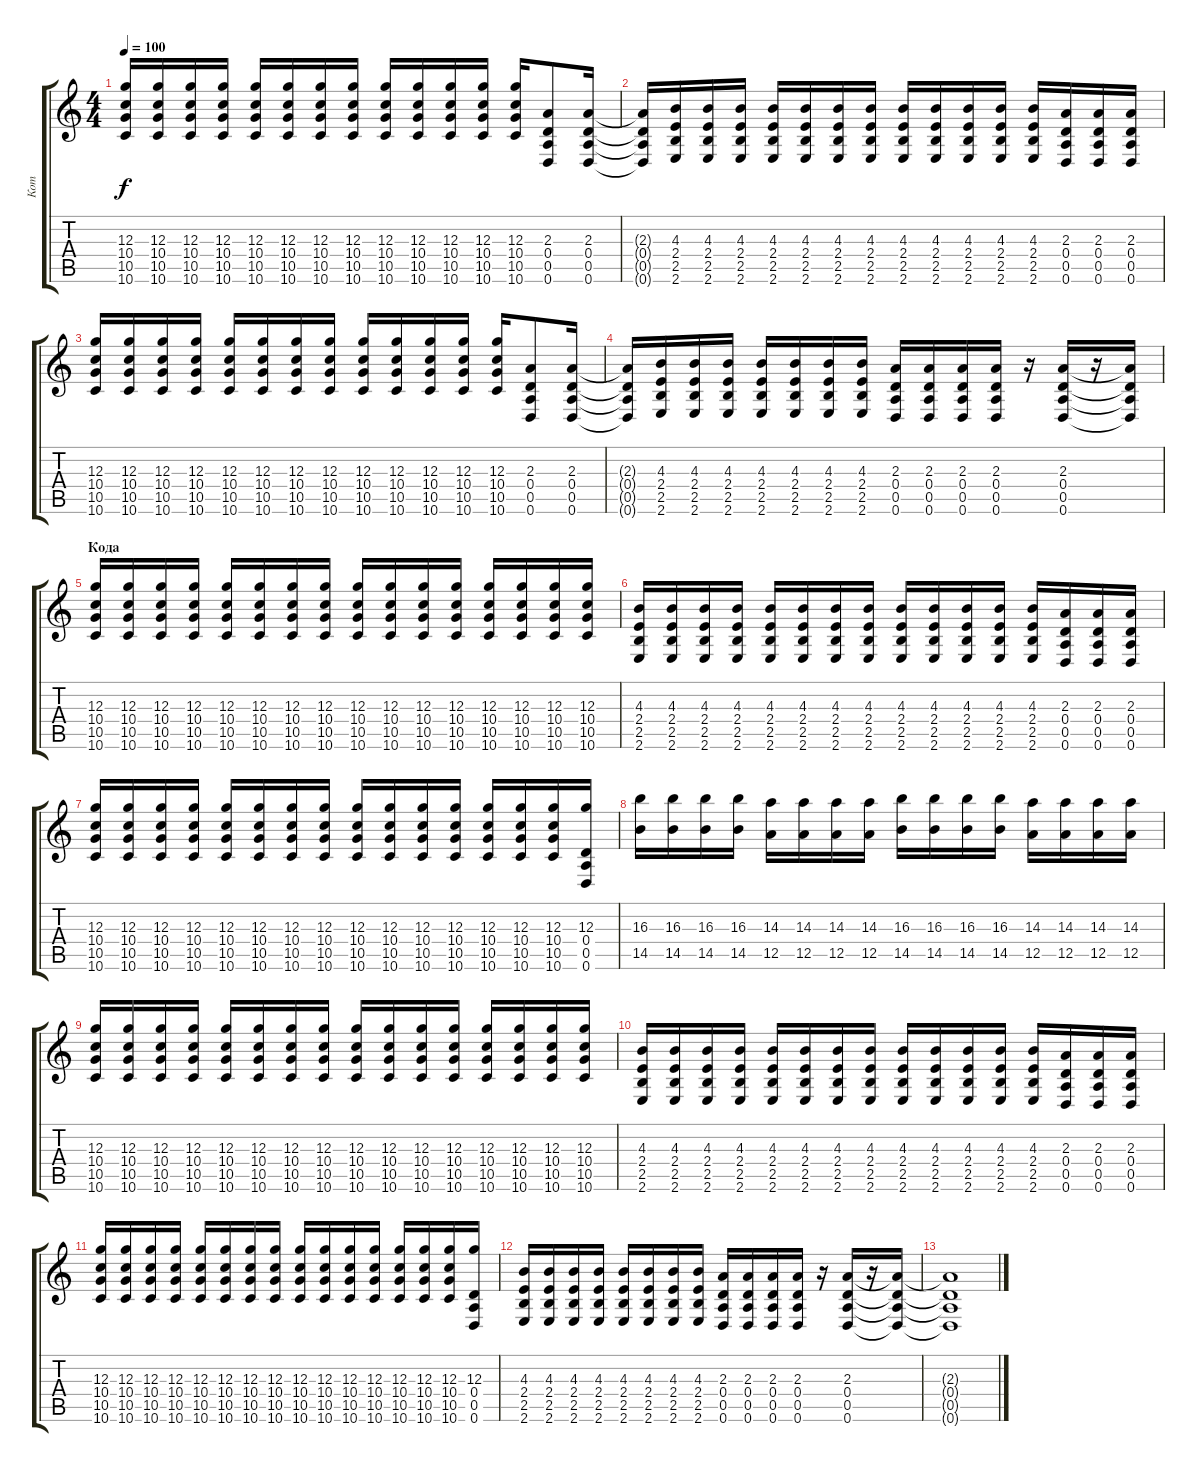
\track ("Кот" "Кот") {instrument overdrivenguitar}
\staff {score tabs}
\tuning (E4 B3 G3 D3 A2 D2) {hide}
\ts (4 4)
\tempo 100
\clef g2
\ks c
(12.3 10.4 10.5 10.6).16{dy f instrument overdrivenguitar} (12.3 10.4 10.5 10.6).16 (12.3 10.4 10.5 10.6).16 (12.3 10.4 10.5 10.6).16 (12.3 10.4 10.5 10.6).16 (12.3 10.4 10.5 10.6).16 (12.3 10.4 10.5 10.6).16 (12.3 10.4 10.5 10.6).16 (12.3 10.4 10.5 10.6).16 (12.3 10.4 10.5 10.6).16 (12.3 10.4 10.5 10.6).16 (12.3 10.4 10.5 10.6).16 (12.3 10.4 10.5 10.6).16 (2.3 0.4 0.5 0.6).8 (2.3 0.4 0.5 0.6).16 |
(2.3{t} 0.4{t} 0.5{t} 0.6{t}).16 (4.3 2.4 2.5 2.6).16 (4.3 2.4 2.5 2.6).16 (4.3 2.4 2.5 2.6).16 (4.3 2.4 2.5 2.6).16 (4.3 2.4 2.5 2.6).16 (4.3 2.4 2.5 2.6).16 (4.3 2.4 2.5 2.6).16 (4.3 2.4 2.5 2.6).16 (4.3 2.4 2.5 2.6).16 (4.3 2.4 2.5 2.6).16 (4.3 2.4 2.5 2.6).16 (4.3 2.4 2.5 2.6).16 (2.3 0.4 0.5 0.6).16 (2.3 0.4 0.5 0.6).16 (2.3 0.4 0.5 0.6).16 |
(12.3 10.4 10.5 10.6).16 (12.3 10.4 10.5 10.6).16 (12.3 10.4 10.5 10.6).16 (12.3 10.4 10.5 10.6).16 (12.3 10.4 10.5 10.6).16 (12.3 10.4 10.5 10.6).16 (12.3 10.4 10.5 10.6).16 (12.3 10.4 10.5 10.6).16 (12.3 10.4 10.5 10.6).16 (12.3 10.4 10.5 10.6).16 (12.3 10.4 10.5 10.6).16 (12.3 10.4 10.5 10.6).16 (12.3 10.4 10.5 10.6).16 (2.3 0.4 0.5 0.6).8 (2.3 0.4 0.5 0.6).16 |
(2.3{t} 0.4{t} 0.5{t} 0.6{t}).16 (4.3 2.4 2.5 2.6).16 (4.3 2.4 2.5 2.6).16 (4.3 2.4 2.5 2.6).16 (4.3 2.4 2.5 2.6).16 (4.3 2.4 2.5 2.6).16 (4.3 2.4 2.5 2.6).16 (4.3 2.4 2.5 2.6).16 (2.3 0.4 0.5 0.6).16 (2.3 0.4 0.5 0.6).16 (2.3 0.4 0.5 0.6).16 (2.3 0.4 0.5 0.6).16 r.16 (2.3 0.4 0.5 0.6).16 r.16 (2.3{t} 0.4{t} 0.5{t} 0.6{t}).16 |
\section ("" "Кода")
(12.3 10.4 10.5 10.6).16{instrument overdrivenguitar} (12.3 10.4 10.5 10.6).16 (12.3 10.4 10.5 10.6).16 (12.3 10.4 10.5 10.6).16 (12.3 10.4 10.5 10.6).16 (12.3 10.4 10.5 10.6).16 (12.3 10.4 10.5 10.6).16 (12.3 10.4 10.5 10.6).16 (12.3 10.4 10.5 10.6).16 (12.3 10.4 10.5 10.6).16 (12.3 10.4 10.5 10.6).16 (12.3 10.4 10.5 10.6).16 (12.3 10.4 10.5 10.6).16 (12.3 10.4 10.5 10.6).16 (12.3 10.4 10.5 10.6).16 (12.3 10.4 10.5 10.6).16 |
(4.3 2.4 2.5 2.6).16 (4.3 2.4 2.5 2.6).16 (4.3 2.4 2.5 2.6).16 (4.3 2.4 2.5 2.6).16 (4.3 2.4 2.5 2.6).16 (4.3 2.4 2.5 2.6).16 (4.3 2.4 2.5 2.6).16 (4.3 2.4 2.5 2.6).16 (4.3 2.4 2.5 2.6).16 (4.3 2.4 2.5 2.6).16 (4.3 2.4 2.5 2.6).16 (4.3 2.4 2.5 2.6).16 (4.3 2.4 2.5 2.6).16 (2.3 0.4 0.5 0.6).16 (2.3 0.4 0.5 0.6).16 (2.3 0.4 0.5 0.6).16 |
(12.3 10.4 10.5 10.6).16 (12.3 10.4 10.5 10.6).16 (12.3 10.4 10.5 10.6).16 (12.3 10.4 10.5 10.6).16 (12.3 10.4 10.5 10.6).16 (12.3 10.4 10.5 10.6).16 (12.3 10.4 10.5 10.6).16 (12.3 10.4 10.5 10.6).16 (12.3 10.4 10.5 10.6).16 (12.3 10.4 10.5 10.6).16 (12.3 10.4 10.5 10.6).16 (12.3 10.4 10.5 10.6).16 (12.3 10.4 10.5 10.6).16 (12.3 10.4 10.5 10.6).16 (12.3 10.4 10.5 10.6).16 (12.3 0.4 0.5 0.6).16 |
(16.3 14.5).16 (16.3 14.5).16 (16.3 14.5).16 (16.3 14.5).16 (14.3 12.5).16 (14.3 12.5).16 (14.3 12.5).16 (14.3 12.5).16 (16.3 14.5).16 (16.3 14.5).16 (16.3 14.5).16 (16.3 14.5).16 (14.3 12.5).16 (14.3 12.5).16 (14.3 12.5).16 (14.3 12.5).16 |
(12.3 10.4 10.5 10.6).16 (12.3 10.4 10.5 10.6).16 (12.3 10.4 10.5 10.6).16 (12.3 10.4 10.5 10.6).16 (12.3 10.4 10.5 10.6).16 (12.3 10.4 10.5 10.6).16 (12.3 10.4 10.5 10.6).16 (12.3 10.4 10.5 10.6).16 (12.3 10.4 10.5 10.6).16 (12.3 10.4 10.5 10.6).16 (12.3 10.4 10.5 10.6).16 (12.3 10.4 10.5 10.6).16 (12.3 10.4 10.5 10.6).16 (12.3 10.4 10.5 10.6).16 (12.3 10.4 10.5 10.6).16 (12.3 10.4 10.5 10.6).16 |
(4.3 2.4 2.5 2.6).16 (4.3 2.4 2.5 2.6).16 (4.3 2.4 2.5 2.6).16 (4.3 2.4 2.5 2.6).16 (4.3 2.4 2.5 2.6).16 (4.3 2.4 2.5 2.6).16 (4.3 2.4 2.5 2.6).16 (4.3 2.4 2.5 2.6).16 (4.3 2.4 2.5 2.6).16 (4.3 2.4 2.5 2.6).16 (4.3 2.4 2.5 2.6).16 (4.3 2.4 2.5 2.6).16 (4.3 2.4 2.5 2.6).16 (2.3 0.4 0.5 0.6).16 (2.3 0.4 0.5 0.6).16 (2.3 0.4 0.5 0.6).16 |
(12.3 10.4 10.5 10.6).16 (12.3 10.4 10.5 10.6).16 (12.3 10.4 10.5 10.6).16 (12.3 10.4 10.5 10.6).16 (12.3 10.4 10.5 10.6).16 (12.3 10.4 10.5 10.6).16 (12.3 10.4 10.5 10.6).16 (12.3 10.4 10.5 10.6).16 (12.3 10.4 10.5 10.6).16 (12.3 10.4 10.5 10.6).16 (12.3 10.4 10.5 10.6).16 (12.3 10.4 10.5 10.6).16 (12.3 10.4 10.5 10.6).16 (12.3 10.4 10.5 10.6).16 (12.3 10.4 10.5 10.6).16 (12.3 0.4 0.5 0.6).16 |
(4.3 2.4 2.5 2.6).16 (4.3 2.4 2.5 2.6).16 (4.3 2.4 2.5 2.6).16 (4.3 2.4 2.5 2.6).16 (4.3 2.4 2.5 2.6).16 (4.3 2.4 2.5 2.6).16 (4.3 2.4 2.5 2.6).16 (4.3 2.4 2.5 2.6).16 (2.3 0.4 0.5 0.6).16 (2.3 0.4 0.5 0.6).16 (2.3 0.4 0.5 0.6).16 (2.3 0.4 0.5 0.6).16 r.16 (2.3 0.4 0.5 0.6).16 r.16 (2.3{t} 0.4{t} 0.5{t} 0.6{t}).16 |
(2.3{t} 0.4{t} 0.5{t} 0.6{t}).1
